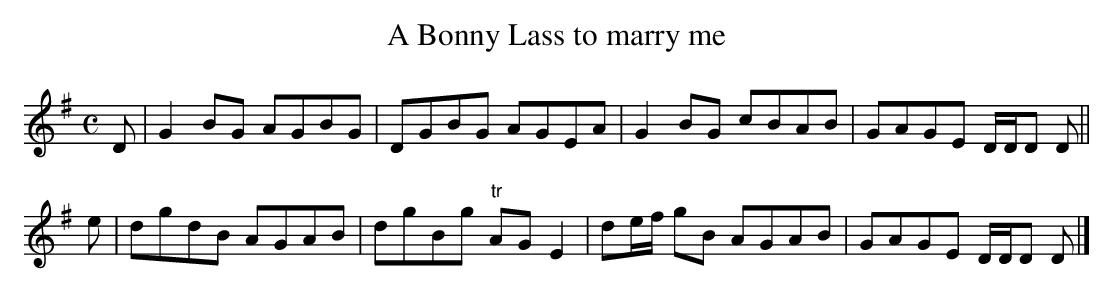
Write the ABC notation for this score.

X:1
T:A Bonny Lass to marry me
M:C
K:G
D|\
G2BG AGBG| DGBG AGEA| G2BG cBAB| GAGE D/D/D D||
e|\
dgdB AGAB| dgBg "tr"AG E2|  de/f/ gB AGAB| GAGE D/D/D D|]
